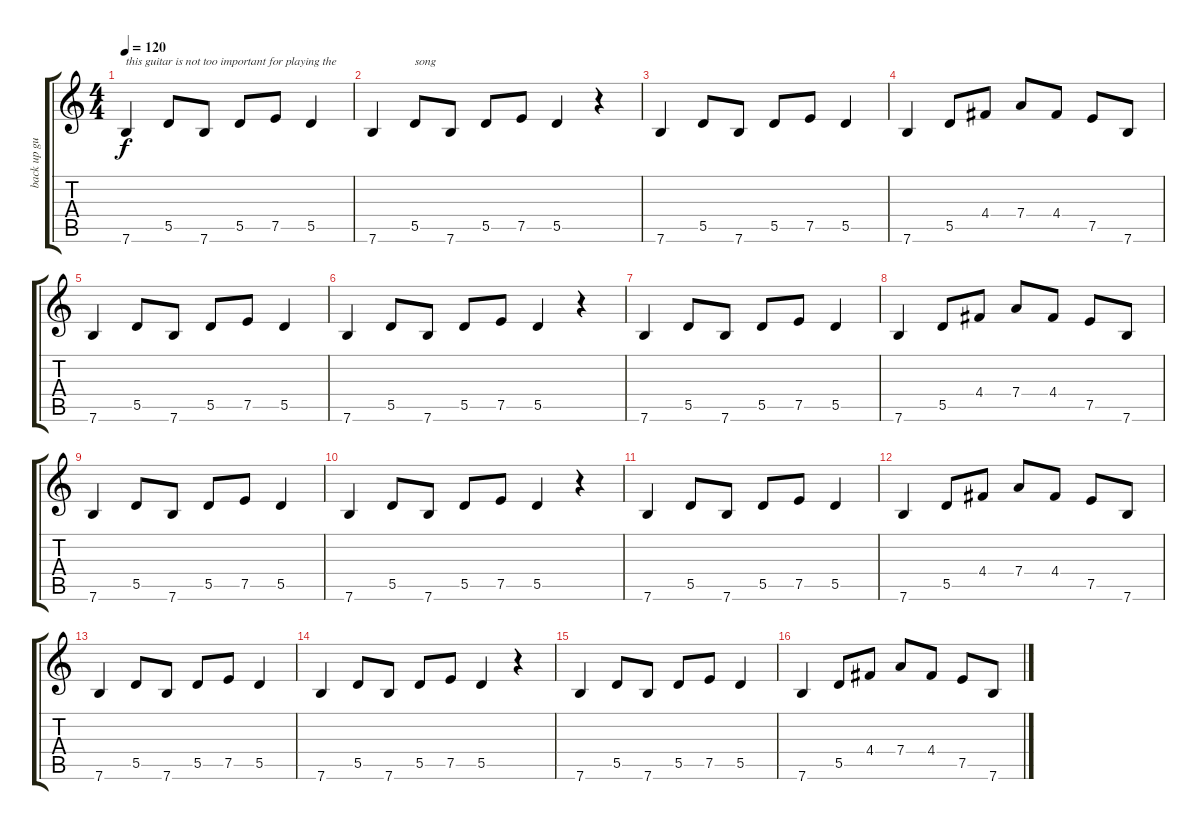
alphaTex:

\track ("back up guitar" "back up gu") {instrument overdrivenguitar}
\staff {score tabs}
\tuning (E4 B3 G3 D3 A2 E2) {hide}
\ts (4 4)
\tempo 120
\clef g2
\ks c
7.6.4{txt "this guitar is not too important for playing the " dy f} 5.5.8 7.6.8 5.5.8 7.5.8 5.5.4 |
7.6.4 5.5.8{txt "song"} 7.6.8 5.5.8 7.5.8 5.5.4 r.4 |
7.6.4 5.5.8 7.6.8 5.5.8 7.5.8 5.5.4 |
7.6.4 5.5.8 4.4.8 7.4.8 4.4.8 7.5.8 7.6.8 |
7.6.4 5.5.8 7.6.8 5.5.8 7.5.8 5.5.4 |
7.6.4 5.5.8 7.6.8 5.5.8 7.5.8 5.5.4 r.4 |
7.6.4 5.5.8 7.6.8 5.5.8 7.5.8 5.5.4 |
7.6.4 5.5.8 4.4.8 7.4.8 4.4.8 7.5.8 7.6.8 |
7.6.4 5.5.8 7.6.8 5.5.8 7.5.8 5.5.4 |
7.6.4 5.5.8 7.6.8 5.5.8 7.5.8 5.5.4 r.4 |
7.6.4 5.5.8 7.6.8 5.5.8 7.5.8 5.5.4 |
7.6.4 5.5.8 4.4.8 7.4.8 4.4.8 7.5.8 7.6.8 |
7.6.4 5.5.8 7.6.8 5.5.8 7.5.8 5.5.4 |
7.6.4 5.5.8 7.6.8 5.5.8 7.5.8 5.5.4 r.4 |
7.6.4 5.5.8 7.6.8 5.5.8 7.5.8 5.5.4 |
7.6.4 5.5.8 4.4.8 7.4.8 4.4.8 7.5.8 7.6.8
